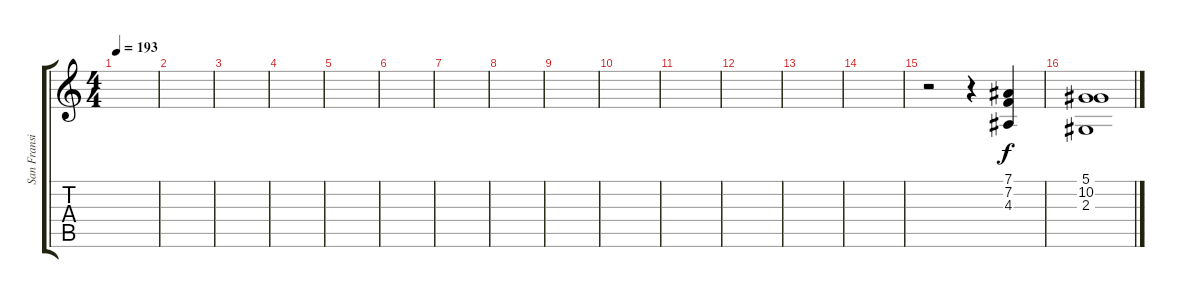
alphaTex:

\track ("San Fransisco String Ensemble" "San Fransi") {instrument stringensemble1}
\staff {score tabs}
\tuning (Eb4 Bb3 Gb3 Db3 Ab2 Eb2) {hide}
\ts (4 4)
\tempo 193
\clef g2
\ks c
|
|
|
|
|
|
|
|
|
|
|
|
|
|
r.2 r.4 (7.1 7.2 4.3).4{dy f} |
(5.1 10.2 2.3).1
